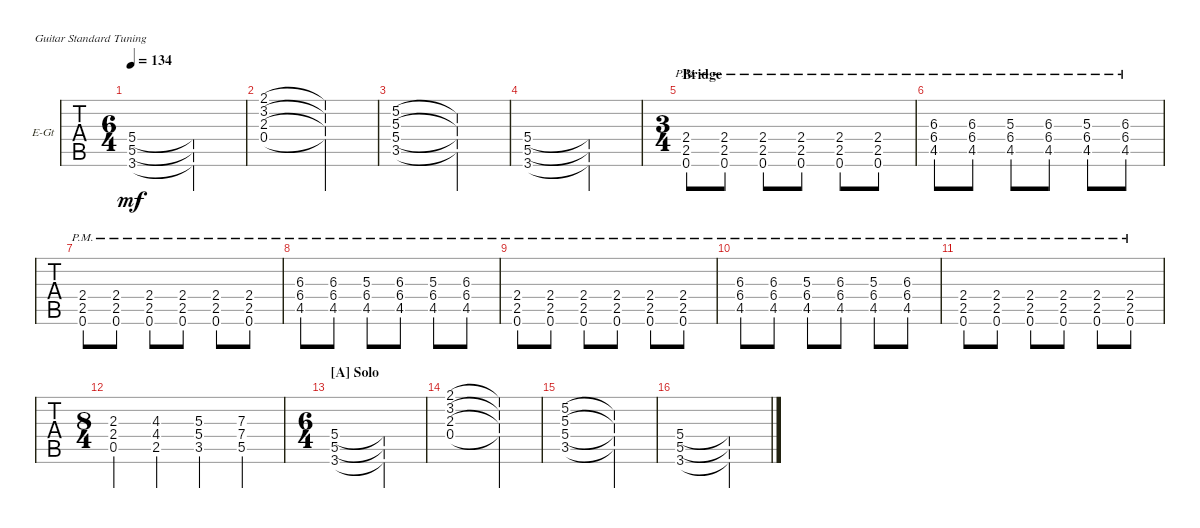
\defaultSystemsLayout 4
\bracketExtendMode groupsimilarinstruments
\firstSystemTrackNameOrientation horizontal
\otherSystemsTrackNameOrientation horizontal
\track ("Electric Guitar 1" "E-Gt") {instrument electricguitarclean}
\staff {tabs}
\tuning (E4 B3 G3 D3 A2 E2)
\ts (6 4)
\tempo 134
\clef g2
\ks c
(3.6 5.5 5.4).1{dy mf} (3.6{t} 5.5{t} 5.4{t}).2 |
(0.4 2.3 3.2 2.1).1 (0.4{t} 2.3{t} 3.2{t} 2.1{t}).2 |
(3.5 5.4 5.3 5.2).1 (3.5{t} 5.4{t} 5.3{t} 5.2{t}).2 |
(3.6 5.5 5.4).1 (3.6{t} 5.5{t} 5.4{t}).2 |
\ts (3 4)
\section ("" "Bridge")
(0.6{hac pm} 2.5{hac pm} 2.4{hac pm}).8 (0.6{pm} 2.5{pm} 2.4{pm}).8 (0.6{hac pm} 2.5{hac pm} 2.4{hac pm}).8 (0.6{pm} 2.5{pm} 2.4{pm}).8 (0.6{hac pm} 2.5{hac pm} 2.4{hac pm}).8 (0.6{pm} 2.5{pm} 2.4{pm}).8 |
(4.5{hac pm} 6.4{hac pm} 6.3).8 (4.5{hac pm} 6.4{hac pm} 6.3).8 (4.5{hac pm} 6.4{hac pm} 5.3{st}).8 (4.5{hac pm} 6.4{hac pm} 6.3{st}).8 (4.5{hac pm} 6.4{hac pm} 5.3{st}).8 (4.5{hac pm} 6.4{hac pm} 6.3{st}).8 |
(0.6{hac pm} 2.5{hac pm} 2.4{hac pm}).8 (0.6{pm} 2.5{pm} 2.4{pm}).8 (0.6{hac pm} 2.5{hac pm} 2.4{hac pm}).8 (0.6{pm} 2.5{pm} 2.4{pm}).8 (0.6{hac pm} 2.5{hac pm} 2.4{hac pm}).8 (0.6{pm} 2.5{pm} 2.4{pm}).8 |
(4.5{hac pm} 6.4{hac pm} 6.3).8 (4.5{hac pm} 6.4{hac pm} 6.3).8 (4.5{hac pm} 6.4{hac pm} 5.3{st}).8 (4.5{hac pm} 6.4{hac pm} 6.3{st}).8 (4.5{hac pm} 6.4{hac pm} 5.3{st}).8 (4.5{hac pm} 6.4{hac pm} 6.3{st}).8 |
(0.6{hac pm} 2.5{hac pm} 2.4{hac pm}).8 (0.6{pm} 2.5{pm} 2.4{pm}).8 (0.6{hac pm} 2.5{hac pm} 2.4{hac pm}).8 (0.6{pm} 2.5{pm} 2.4{pm}).8 (0.6{hac pm} 2.5{hac pm} 2.4{hac pm}).8 (0.6{pm} 2.5{pm} 2.4{pm}).8 |
(4.5{hac pm} 6.4{hac pm} 6.3).8 (4.5{hac pm} 6.4{hac pm} 6.3).8 (4.5{hac pm} 6.4{hac pm} 5.3{st}).8 (4.5{hac pm} 6.4{hac pm} 6.3{st}).8 (4.5{hac pm} 6.4{hac pm} 5.3{st}).8 (4.5{hac pm} 6.4{hac pm} 6.3{st}).8 |
(0.6{hac pm} 2.5{hac pm} 2.4{hac pm}).8 (0.6{pm} 2.5{pm} 2.4{pm}).8 (0.6{hac pm} 2.5{hac pm} 2.4{hac pm}).8 (0.6{pm} 2.5{pm} 2.4{pm}).8 (0.6{hac pm} 2.5{hac pm} 2.4{hac pm}).8 (0.6{pm} 2.5{pm} 2.4{pm}).8 |
\ts (8 4)
(0.5 2.4 2.3).2 (2.5 4.4 4.3).2 (3.5 5.4 5.3).2 (5.5 7.4 7.3).2 |
\ts (6 4)
\section ("A" "Solo")
(3.6 5.5 5.4).1 (3.6{t} 5.5{t} 5.4{t}).2 |
(0.4 2.3 3.2 2.1).1 (0.4{t} 2.3{t} 3.2{t} 2.1{t}).2 |
(3.5 5.4 5.3 5.2).1 (3.5{t} 5.4{t} 5.3{t} 5.2{t}).2 |
(3.6 5.5 5.4).1 (3.6{t} 5.5{t} 5.4{t}).2
